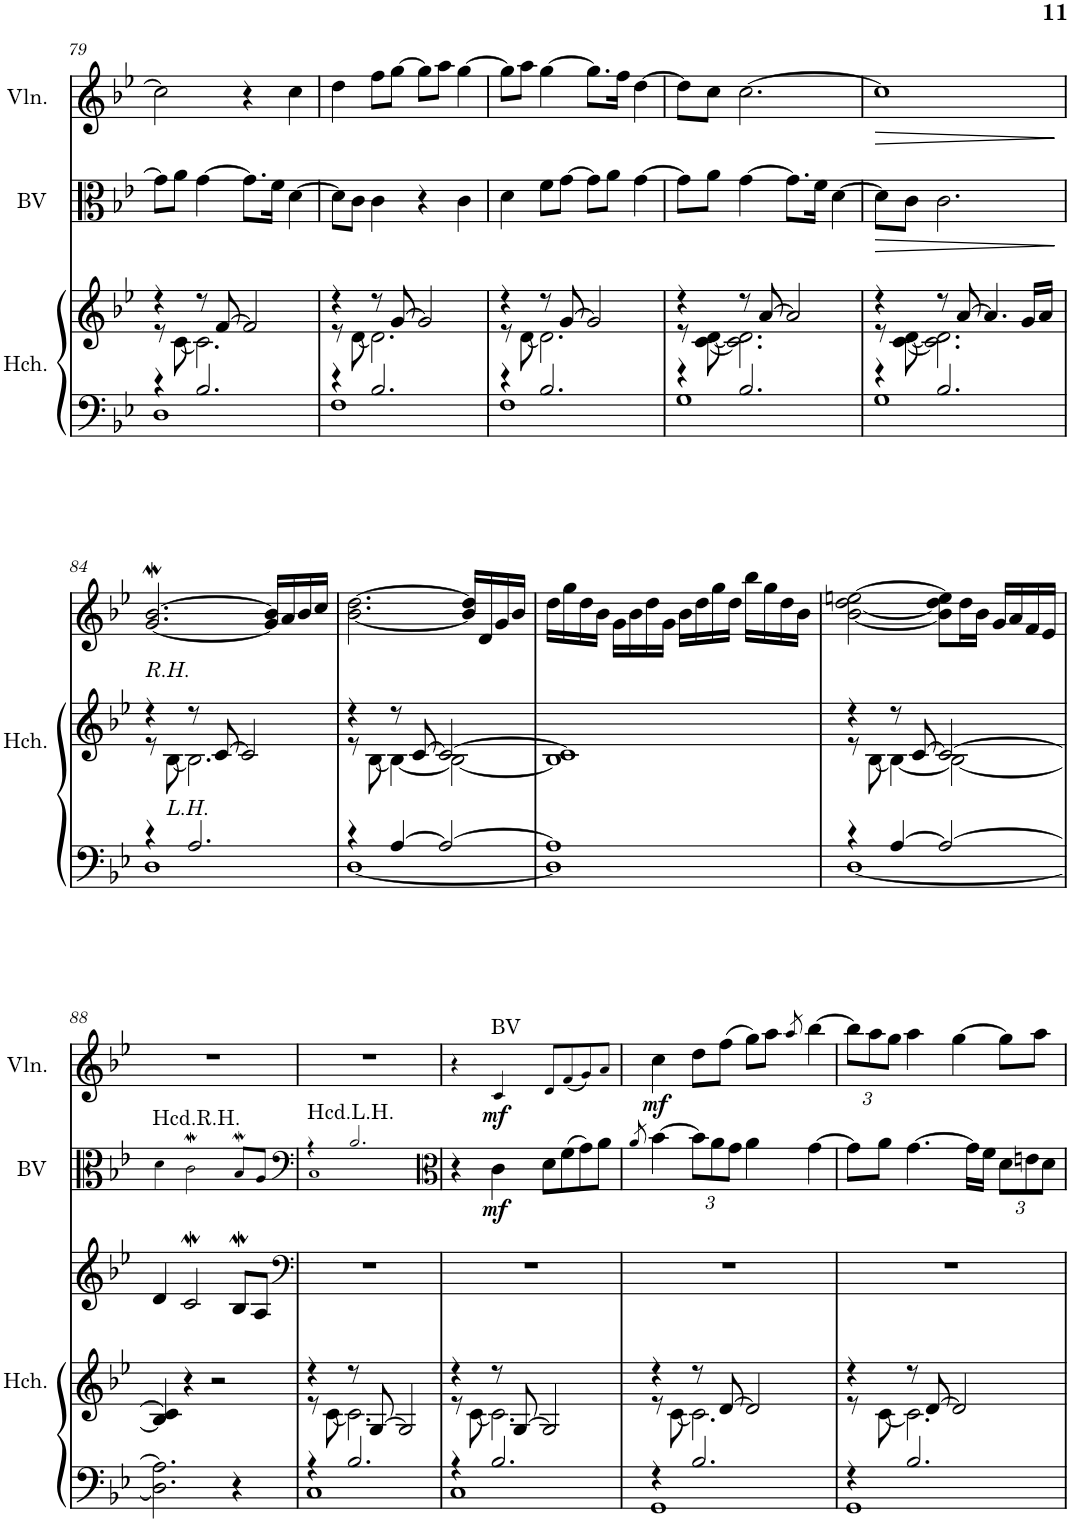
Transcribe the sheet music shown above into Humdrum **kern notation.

**kern	**kern	**kern	**kern	**dynam	**kern	**dynam
*part3	*part3	*part3	*part2	*part2	*part1	*part1
*staff5	*staff4	*staff3	*staff2	*staff2	*staff1	*staff1
*I"Harpsichord	*	*	*I"Bass Viol	*	*I"Violin	*
*I'Hch.	*	*	*I'BV	*	*I'Vln.	*
!!LO:PB:g=z
*clefF4	*clefG2	*clefF4	*clefC3	*	*clefG2	*
*k[b-e-]	*k[b-e-]	*k[b-e-]	*k[b-e-]	*	*k[b-e-]	*
*M4/4	*M4/4	*M4/4	*M4/4	*	*M4/4	*
*met(c)	*met(c)	*met(c)	*met(c)	*	*met(c)	*
=79	=79	=79	=79	=79	=79	=79
*^	*^	*	*	*	*	*
1D	4r	4r	8r	1r	8g\L]	.	2cc\]	.
.	.	.	[8c\	.	8a\J	.	.	.
.	2.B-/	8r	2.c\]	.	[4g\	.	.	.
.	.	[8f/	.	.	.	.	.	.
.	.	2f/]	.	.	8.g\L]	.	4r	.
.	.	.	.	.	16f\Jk	.	.	.
.	.	.	.	.	[4d\	.	4cc\	.
=80	=80	=80	=80	=80	=80	=80	=80	=80
1F	4r	4r	8r	1r	8d\L]	.	4dd\	.
.	.	.	[8d\	.	8c\J	.	.	.
.	2.B-/	8r	2.d\]	.	4c\	.	8ff\L	.
.	.	[8g/	.	.	.	.	[8gg\J	.
.	.	2g/]	.	.	4r	.	8gg\L]	.
.	.	.	.	.	.	.	8aa\J	.
.	.	.	.	.	4c\	.	[4gg\	.
=81	=81	=81	=81	=81	=81	=81	=81	=81
1F	4r	4r	8r	1r	4d\	.	8gg\L]	.
.	.	.	[8d\	.	.	.	8aa\J	.
.	2.B-/	8r	2.d\]	.	8f\L	.	[4gg\	.
.	.	[8g/	.	.	[8g\J	.	.	.
.	.	2g/]	.	.	8g\L]	.	8.gg\L]	.
.	.	.	.	.	8a\J	.	.	.
.	.	.	.	.	.	.	16ff\Jk	.
.	.	.	.	.	[4g\	.	[4dd\	.
=82	=82	=82	=82	=82	=82	=82	=82	=82
1G	4r	4r	8r	1r	8g\L]	.	8dd\L]	.
.	.	.	[8c\ [8d\	.	8a\J	.	8cc\J	.
.	2.B-/	8r	2.c\] 2.d\]	.	[4g\	.	[2.cc\	.
.	.	[8a/	.	.	.	.	.	.
.	.	2a/]	.	.	8.g\L]	.	.	.
.	.	.	.	.	16f\Jk	.	.	.
.	.	.	.	.	[4d\	.	.	.
=83	=83	=83	=83	=83	=83	=83	=83	=83
!	!	!	!	!	!	!LO:HP:b	!	!LO:HP:b
1G	4r	4r	8r	1r	8d\L]	>	1cc]	>
.	.	.	[8c\ [8d\	.	8c\J	.	.	.
.	2.B-/	8r	2.c\] 2.d\]	.	2.c\	.	.	.
.	.	[8a/	.	.	.	.	.	.
.	.	4.a/]	.	.	.	.	.	.
.	.	16g/LL	.	.	.	.	.	.
.	.	16a/JJ	.	.	.	.	.	.
*v	*v	*	*	*	*	*	*	*
*	*v	*v	*	*	*	*	*
.	.	.	.	]	.	]
!!LO:LB:g=z
=84	=84	=84	=84	=84	=84	=84
*	*	*clefG2	*	*	*	*
*^	*^	*	*	*	*	*
!	!	!	!	!LO:TX:b:i:t=R.H.	!	!	!	!
1D	4r	4r	8r	[2.g/M [2.b-/M	1r	.	1r	.
!	!	!	!LO:TX:b:i:t=L.H.	!	!	!	!	!
.	.	.	[8B-\	.	.	.	.	.
.	2.A/	8r	2.B-\]	.	.	.	.	.
.	.	[8c/	.	.	.	.	.	.
.	.	2c/]	.	.	.	.	.	.
.	.	.	.	16g/] 16b-/]LL	.	.	.	.
.	.	.	.	16a/	.	.	.	.
.	.	.	.	16b-/	.	.	.	.
.	.	.	.	16cc/JJ	.	.	.	.
=85	=85	=85	=85	=85	=85	=85	=85	=85
[1D	4r	4r	8r	[2.b-\ [2.dd\	1r	.	1r	.
.	.	.	[8B-\	.	.	.	.	.
.	[4A/	8r	4B-\_	.	.	.	.	.
.	.	[8c/	.	.	.	.	.	.
.	2A/_	2c/_	2B-\_	.	.	.	.	.
.	.	.	.	16b-/] 16dd/]LL	.	.	.	.
.	.	.	.	16d/	.	.	.	.
.	.	.	.	16g/	.	.	.	.
.	.	.	.	16b-/JJ	.	.	.	.
*v	*v	*	*	*	*	*	*	*
*	*v	*v	*	*	*	*	*
=86	=86	=86	=86	=86	=86	=86
1D] 1A]	1B-] 1c]	16dd\LL	1r	.	1r	.
.	.	16gg\	.	.	.	.
.	.	16dd\	.	.	.	.
.	.	16b-\JJ	.	.	.	.
.	.	16g\LL	.	.	.	.
.	.	16b-\	.	.	.	.
.	.	16dd\	.	.	.	.
.	.	16g\JJ	.	.	.	.
.	.	16b-\LL	.	.	.	.
.	.	16dd\	.	.	.	.
.	.	16gg\	.	.	.	.
.	.	16dd\JJ	.	.	.	.
.	.	16bb-\LL	.	.	.	.
.	.	16gg\	.	.	.	.
.	.	16dd\	.	.	.	.
.	.	16b-\JJ	.	.	.	.
=87	=87	=87	=87	=87	=87	=87
*^	*^	*	*	*	*	*
[1D	4r	4r	8r	[2b-\ [2dd\ [2een\	1r	.	1r	.
.	.	.	[8B-\	.	.	.	.	.
.	[4A/	8r	4B-\_	.	.	.	.	.
.	.	[8c/	.	.	.	.	.	.
.	2A/_	2c/_	2B-\_	8b-\] 8dd\] 8ee\]L	.	.	.	.
.	.	.	.	16dd\L	.	.	.	.
.	.	.	.	16b-\JJ	.	.	.	.
.	.	.	.	16g/LL	.	.	.	.
.	.	.	.	16a/	.	.	.	.
.	.	.	.	16f/	.	.	.	.
.	.	.	.	16e-/JJ	.	.	.	.
*v	*v	*	*	*	*	*	*	*
*	*v	*v	*	*	*	*	*
!!LO:LB:g=z
=88	=88	=88	=88	=88	=88	=88
!	!	!	!LO:TX:a:t=Hcd.R.H.	!	!	!
2.D\] 2.A\]	4B-/] 4c/]	4d/	4d\	.	1r	.
.	4r	2cW/	2cW\	.	.	.
.	2r	.	.	.	.	.
4r	.	8B-w/L	8B-w/L	.	.	.
.	.	8A/J	8A/J	.	.	.
=89	=89	=89	=89	=89	=89	=89
*	*	*clefF4	*clefF4	*	*	*
*^	*^	*	*^	*	*	*
!	!	!	!	!	!LO:TX:a:t=Hcd.L.H.	!	!	!	!
1C	4r	4r	8r	1r	4r	1C!	.	1r	.
.	.	.	[8c\	.	.	.	.	.	.
.	2.B-/	8r	2.c\]	.	2.B-!/	.	.	.	.
.	.	[8G/	.	.	.	.	.	.	.
.	.	2G/]	.	.	.	.	.	.	.
*	*	*	*	*	*v	*v	*	*	*
=90	=90	=90	=90	=90	=90	=90	=90	=90
*	*	*	*	*	*clefC3	*	*	*
1C	4r	4r	8r	1r	4r	.	4r	.
.	.	.	[8c\	.	.	.	.	.
!	!	!	!	!	!	!	!LO:TX:a:t=BV	!
!	!	!	!	!	!	!LO:DY:b	!	!LO:DY:b
.	2.B-/	8r	2.c\]	.	4c\	mf	4c/	mf
.	.	[8G/	.	.	.	.	.	.
.	.	2G/]	.	.	8d\L	.	8d/L	.
.	.	.	.	.	(8f\	.	(8f/	.
.	.	.	.	.	8g\)	.	8g/)	.
.	.	.	.	.	8a\J	.	8a/J	.
=91	=91	=91	=91	=91	=91	=91	=91	=91
.	.	.	.	.	8qa/	.	.	.
!	!	!	!	!	!	!	!	!LO:DY:b
1GG	4r	4r	8r	1r	[4b-\	.	4cc\	mf
.	.	.	[8c\	.	.	.	.	.
*	*	*	*	*	*Xbrackettup	*	*	*
.	2.B-/	8r	2.c\]	.	12b-\L]	.	8dd\L	.
.	.	.	.	.	12a\	.	.	.
.	.	[8d/	.	.	.	.	(8ff\J	.
.	.	.	.	.	12g\J	.	.	.
.	.	2d/]	.	.	4a\	.	8gg\L)	.
.	.	.	.	.	.	.	8aa\J	.
.	.	.	.	.	.	.	8qaa/	.
.	.	.	.	.	[4g\	.	[4bb-\	.
=92	=92	=92	=92	=92	=92	=92	=92	=92
*	*	*	*	*	*	*	*Xbrackettup	*
1GG	4r	4r	8r	1r	8g\L]	.	12bb-\L]	.
.	.	.	.	.	.	.	12aa\	.
.	.	.	[8c\	.	8a\J	.	.	.
.	.	.	.	.	.	.	12gg\J	.
.	2.B-/	8r	2.c\]	.	[4.g\	.	4aa\	.
.	.	[8d/	.	.	.	.	.	.
.	.	2d/]	.	.	.	.	[4gg\	.
.	.	.	.	.	16g\LL]	.	.	.
.	.	.	.	.	16f\JJ	.	.	.
.	.	.	.	.	12d\L	.	8gg\L]	.
.	.	.	.	.	12en\	.	.	.
.	.	.	.	.	.	.	8aa\J	.
.	.	.	.	.	12d\J	.	.	.
*v	*v	*	*	*	*	*	*	*
*	*v	*v	*	*	*	*	*
=	=	=	=	=	=	=
*-	*-	*-	*-	*-	*-	*-
